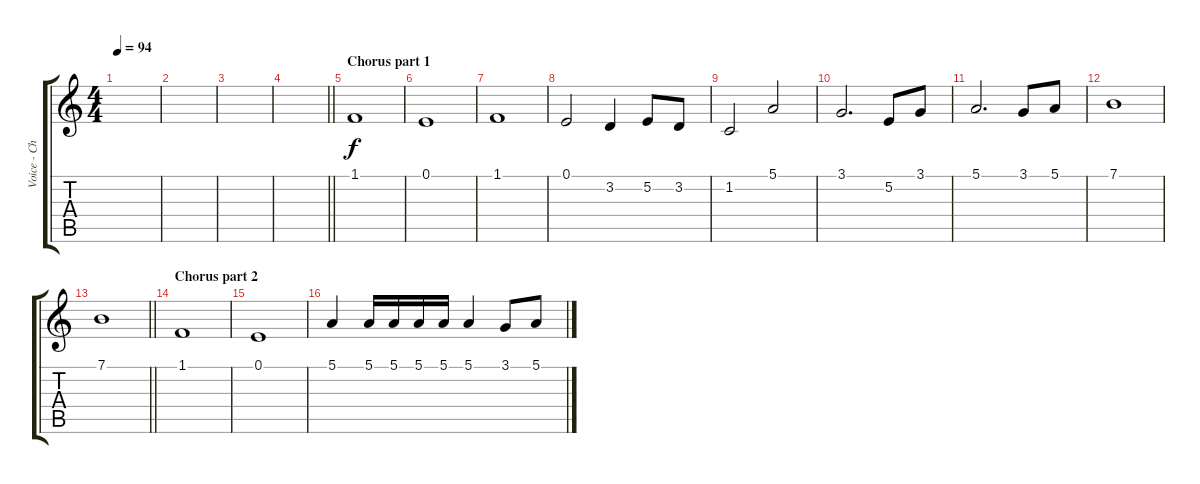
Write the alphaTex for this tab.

\track ("Voice - Chorus" "Voice - Ch") {instrument cello}
\staff {score tabs}
\tuning (E4 B3 G3 D3 A2 E2) {hide}
\ts (4 4)
\tempo 94
\clef g2
\ks c
|
|
|
\barLineRight lightlight
|
\section ("" "Chorus part 1")
1.1.1 |
0.1.1 |
1.1.1 |
0.1.2 3.2.4 5.2.8 3.2.8 |
1.2.2 5.1.2 |
3.1.2{d} 5.2.8 3.1.8 |
5.1.2{d} 3.1.8 5.1.8 |
7.1.1 |
\barLineRight lightlight
7.1.1 |
\section ("" "Chorus part 2")
1.1.1 |
0.1.1 |
5.1.4 5.1.16 5.1.16 5.1.16 5.1.16 5.1.4 3.1.8 5.1.8
